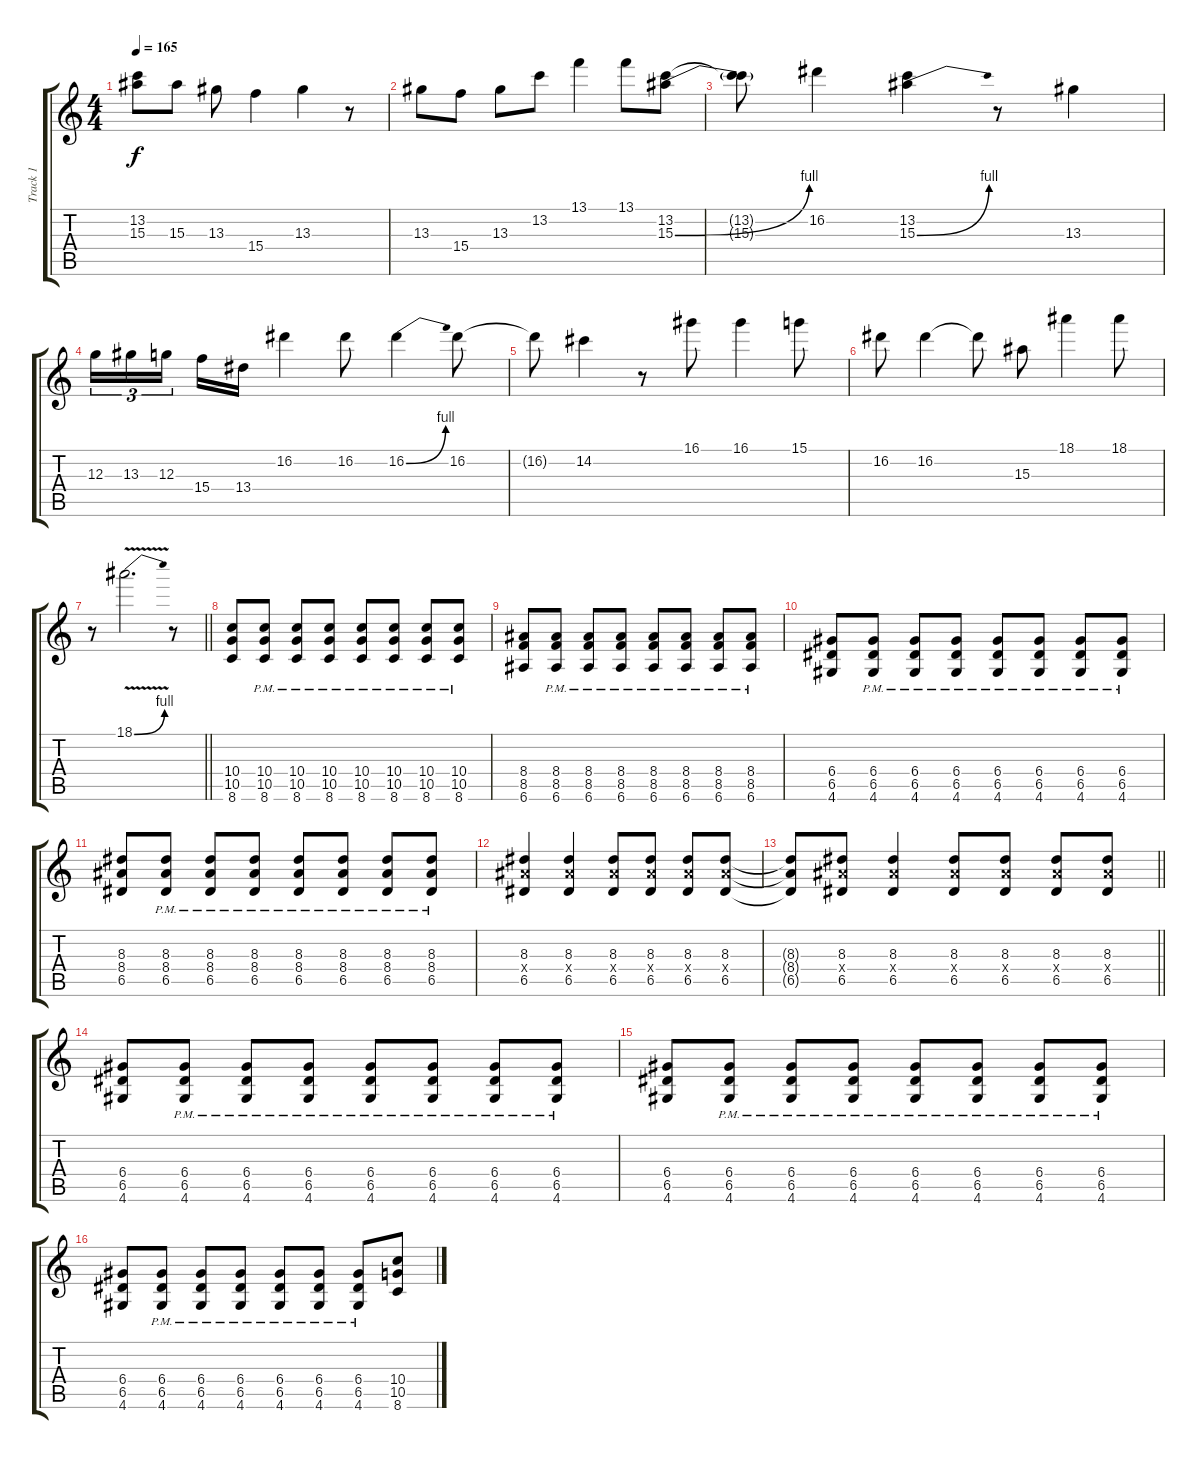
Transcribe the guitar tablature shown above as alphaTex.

\track ("Track 1" "Track 1") {instrument overdrivenguitar}
\staff {score tabs}
\tuning (E4 B3 G3 D3 A2 E2) {hide}
\ts (4 4)
\tempo 165
\clef g2
\ks c
(13.2{t} 15.3{t}).8{dy f} 15.3.8 13.3.8 15.4.4 13.3.4 r.8 |
13.3.8 15.4.8 13.3.8 13.2.8 13.1.4 13.1.8 (13.2 15.3{be (bend 0 0 60 4)}).8 |
(13.2{t} 15.3{t}).8 16.2.4 (13.2 15.3{be (bend 0 0 60 4)}).4 r.8 13.3.4 |
12.3.16{tu (3 2)} 13.3.16{tu (3 2)} 12.3.16{tu (3 2) beam splitsecondary} 15.4.16 13.4.16 16.2.4 16.2.8 16.2{be (bend 0 0 60 4)}.4 16.2.8 |
16.2{t}.8 14.2.4 r.8 16.1.8 16.1.4 15.1.8 |
16.2.8 16.2.4 16.2{t}.8 15.3.8 18.1.4 18.1.8 |
\barLineRight lightlight
r.8 18.1{be (bend 0 0 60 4) v}.2{d} r.8 |
(10.4 10.5 8.6).8 (10.4{pm} 10.5{pm} 8.6{pm}).8 (10.4{pm} 10.5{pm} 8.6{pm}).8 (10.4{pm} 10.5{pm} 8.6{pm}).8 (10.4{pm} 10.5{pm} 8.6{pm}).8 (10.4{pm} 10.5{pm} 8.6{pm}).8 (10.4{pm} 10.5{pm} 8.6{pm}).8 (10.4{pm} 10.5{pm} 8.6{pm}).8 |
(8.4 8.5 6.6).8 (8.4{pm} 8.5{pm} 6.6{pm}).8 (8.4{pm} 8.5{pm} 6.6{pm}).8 (8.4{pm} 8.5{pm} 6.6{pm}).8 (8.4{pm} 8.5{pm} 6.6{pm}).8 (8.4{pm} 8.5{pm} 6.6{pm}).8 (8.4{pm} 8.5{pm} 6.6{pm}).8 (8.4{pm} 8.5{pm} 6.6{pm}).8 |
(6.4 6.5 4.6).8 (6.4{pm} 6.5{pm} 4.6{pm}).8 (6.4{pm} 6.5{pm} 4.6{pm}).8 (6.4{pm} 6.5{pm} 4.6{pm}).8 (6.4{pm} 6.5{pm} 4.6{pm}).8 (6.4{pm} 6.5{pm} 4.6{pm}).8 (6.4{pm} 6.5{pm} 4.6{pm}).8 (6.4{pm} 6.5{pm} 4.6{pm}).8 |
(8.3 8.4 6.5).8 (8.3{pm} 8.4{pm} 6.5{pm}).8 (8.3{pm} 8.4{pm} 6.5{pm}).8 (8.3{pm} 8.4{pm} 6.5{pm}).8 (8.3{pm} 8.4{pm} 6.5{pm}).8 (8.3{pm} 8.4{pm} 6.5{pm}).8 (8.3{pm} 8.4{pm} 6.5{pm}).8 (8.3{pm} 8.4{pm} 6.5{pm}).8 |
(8.3 8.4{x} 6.5).4 (8.3 8.4{x} 6.5).4 (8.3 8.4{x} 6.5).8 (8.3 8.4{x} 6.5).8 (8.3 8.4{x} 6.5).8 (8.3 8.4{x} 6.5).8 |
\barLineRight lightlight
(8.3{t} 8.4{t} 6.5{t}).8 (8.3 8.4{x} 6.5).8 (8.3 8.4{x} 6.5).4 (8.3 8.4{x} 6.5).8 (8.3 8.4{x} 6.5).8 (8.3 8.4{x} 6.5).8 (8.3 8.4{x} 6.5).8 |
(6.4 6.5 4.6).8 (6.4{pm} 6.5{pm} 4.6{pm}).8 (6.4{pm} 6.5{pm} 4.6{pm}).8 (6.4{pm} 6.5{pm} 4.6{pm}).8 (6.4{pm} 6.5{pm} 4.6{pm}).8 (6.4{pm} 6.5{pm} 4.6{pm}).8 (6.4{pm} 6.5{pm} 4.6{pm}).8 (6.4{pm} 6.5{pm} 4.6{pm}).8 |
(6.4 6.5 4.6).8 (6.4{pm} 6.5{pm} 4.6{pm}).8 (6.4{pm} 6.5{pm} 4.6{pm}).8 (6.4{pm} 6.5{pm} 4.6{pm}).8 (6.4{pm} 6.5{pm} 4.6{pm}).8 (6.4{pm} 6.5{pm} 4.6{pm}).8 (6.4{pm} 6.5{pm} 4.6{pm}).8 (6.4{pm} 6.5{pm} 4.6{pm}).8 |
(6.4 6.5 4.6).8 (6.4{pm} 6.5{pm} 4.6{pm}).8 (6.4{pm} 6.5{pm} 4.6{pm}).8 (6.4{pm} 6.5{pm} 4.6{pm}).8 (6.4{pm} 6.5{pm} 4.6{pm}).8 (6.4{pm} 6.5{pm} 4.6{pm}).8 (6.4{pm} 6.5{pm} 4.6{pm}).8 (10.4 10.5 8.6).8
